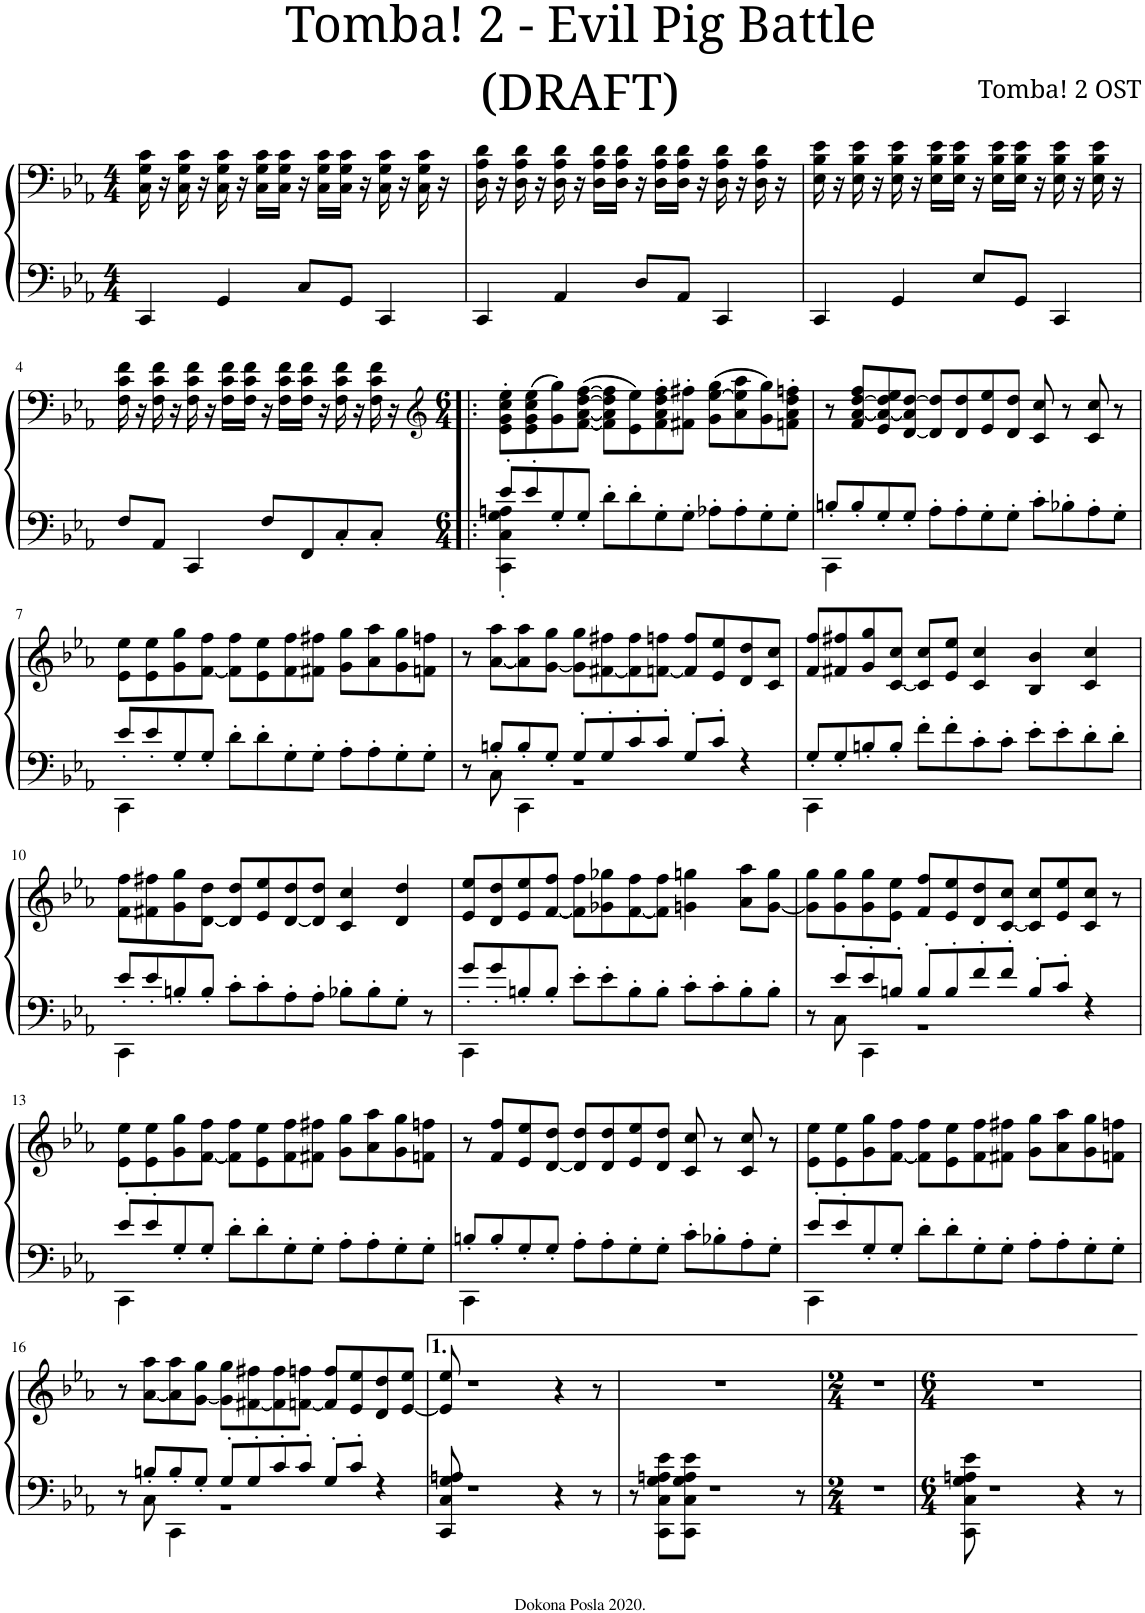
**kern	**kern
*part1	*part1
*staff2	*staff1
*I"Piano	*
*I'Pno.	*
*clefF4	*clefF4
*k[b-e-a-]	*k[b-e-a-]
*M4/4	*M4/4
=1	=1
4CC/	16C\ 16G\ 16c\
.	16r
.	16C\ 16G\ 16c\
.	16r
4GG/	16C\ 16G\ 16c\
.	16r
.	16C\ 16G\ 16c\LL
.	16C\ 16G\ 16c\JJ
8C/L	16r
.	16C\ 16G\ 16c\LL
8GG/J	16C\ 16G\ 16c\JJ
.	16r
4CC/	16C\ 16G\ 16c\
.	16r
.	16C\ 16G\ 16c\
.	16r
=2	=2
4CC/	16D\ 16A-\ 16d\
.	16r
.	16D\ 16A-\ 16d\
.	16r
4AA-/	16D\ 16A-\ 16d\
.	16r
.	16D\ 16A-\ 16d\LL
.	16D\ 16A-\ 16d\JJ
8D/L	16r
.	16D\ 16A-\ 16d\LL
8AA-/J	16D\ 16A-\ 16d\JJ
.	16r
4CC/	16D\ 16A-\ 16d\
.	16r
.	16D\ 16A-\ 16d\
.	16r
=3	=3
4CC/	16E-\ 16B-\ 16e-\
.	16r
.	16E-\ 16B-\ 16e-\
.	16r
4GG/	16E-\ 16B-\ 16e-\
.	16r
.	16E-\ 16B-\ 16e-\LL
.	16E-\ 16B-\ 16e-\JJ
8E-/L	16r
.	16E-\ 16B-\ 16e-\LL
8GG/J	16E-\ 16B-\ 16e-\JJ
.	16r
4CC/	16E-\ 16B-\ 16e-\
.	16r
.	16E-\ 16B-\ 16e-\
.	16r
!!LO:LB:g=z
=4	=4
8F/L	16F\ 16c\ 16f\
.	16r
8AA-/J	16F\ 16c\ 16f\
.	16r
4CC/	16F\ 16c\ 16f\
.	16r
.	16F\ 16c\ 16f\LL
.	16F\ 16c\ 16f\JJ
8F/L	16r
.	16F\ 16c\ 16f\LL
8FF/	16F\ 16c\ 16f\JJ
.	16r
8C'/	16F\ 16c\ 16f\
.	16r
8C'/J	16F\ 16c\ 16f\
.	16r
=5!|:	=5!|:
*	*clefG2
*M6/4	*M6/4
*^	*
8e-'>/L	4CC\' 4C\' 4G\' 4An\'	8e-\' 8g\' 8cc\' 8ee-\'L
8e-'/	.	(8e-\ 8g\ 8cc\ 8ee-\
8G'/	1ryy	8g\ 8gg\)
8G'/J	.	([8f\ [8a-\ [8dd\ [8ff\J
8d'\L	.	8f\] 8a-\] 8dd\] 8ff\]L
8d'\	.	8e-\ 8ee-\)
8G'\	.	8f\' 8a-\' 8dd\' 8ff\'
8G'\J	.	8f#X\' 8ff#X\'J
8A-X'\L	.	(8g\ [8ee-\ 8gg\L
8A-'\	.	8a-\ 8ee-\] 8aa-\
8G'\	4ryy	8g\ 8gg\)
8G'\J	.	8fn\' 8a-\' 8dd\' 8ffn\'J
=6	=6	=6
8Bn'</L	4CC\	8r
8B'</	.	8f/ [8a-/ [8dd/ 8ff/L
8G'/	1ryy	8e-/ 8a-/_ 8dd/] 8ee-/
8G'/J	.	[8d/ 8a-/] [8dd/J
8A-'\L	.	8d/] 8dd/]L
8A-'\	.	8d/ 8dd/
8G'\	.	8e-/ 8ee-/
8G'\J	.	8d/ 8dd/J
8c'\L	.	8c/ 8cc/
8B-X'\	.	8r
8A-'\	4ryy	8c/ 8cc/
8G'\J	.	8r
!!LO:LB:g=z
=7	=7	=7
8e-'</L	4CC\	8e-\ 8ee-\L
8e-'</	.	8e-\ 8ee-\
8G'/	1ryy	8g\ 8gg\
8G'/J	.	[8f\ 8ff\J
8d'\L	.	8f\] 8ff\L
8d'\	.	8e-\ 8ee-\
8G'\	.	8f\ 8ff\
8G'\J	.	8f#X\ 8ff#X\J
8A-'\L	.	8g\ 8gg\L
8A-'\	.	8a-\ 8aa-\
8G'\	4ryy	8g\ 8gg\
8G'\J	.	8fn\ 8ffn\J
=8	=8	=8
8r	8ryy	8r
8Bn'</L	8C\	[8a-\ 8aa-\L
8B'</	4CC\	8a-\] 8aa-\
8G'</J	.	[8g\ 8gg\J
8G'/L	1r	8g\] 8gg\L
8G'/	.	[8f#X\ 8ff#X\
8c'/	.	8f#\] 8ff#\
8c'/J	.	[8fn\ 8ffn\J
8G'/L	.	8f/] 8ff/L
8c'/J	.	8e-/ 8ee-/
4r	.	8d/ 8dd/
.	.	8c/ 8cc/J
=9	=9	=9
8G'</L	4CC\	8f/ 8ff/L
8G'</	.	8f#X/ 8ff#X/
8Bn'/	1ryy	8g/ 8gg/
8B'/J	.	[8c/ 8cc/J
8f'\L	.	8c/] 8cc/L
8f'\	.	8e-/ 8ee-/J
8c'\	.	4c/ 4cc/
8c'\J	.	.
8e-'\L	.	4B-/ 4b-/
8e-'\	.	.
8d'\	4ryy	4c/ 4cc/
8d'\J	.	.
!!LO:LB:g=z
=10	=10	=10
8e-'</L	4CC\	8f\ 8ff\L
8e-'</	.	8f#X\ 8ff#X\
8Bn'/	1ryy	8g\ 8gg\
8B'/J	.	[8d\ 8dd\J
8c'\L	.	8d/] 8dd/L
8c'\	.	8e-/ 8ee-/
8A-'\	.	[8d/ 8dd/
8A-'\J	.	8d/] 8dd/J
8B-X'\L	.	4c/ 4cc/
8B-'\	.	.
8G'\J	4ryy	4d/ 4dd/
8r	.	.
=11	=11	=11
8g'</L	4CC\	8e-/ 8ee-/L
8g'</	.	8d/ 8dd/
8Bn'/	1ryy	8e-/ 8ee-/
8B'/J	.	[8f/ 8ff/J
8e-'\L	.	8f\] 8ff\L
8e-'\	.	8g-X\ 8gg-X\
8B'\	.	[8f\ 8ff\
8B'\J	.	8f\] 8ff\J
8c'\L	.	4gn\ 4ggn\
8c'\	.	.
8B'\	4ryy	8a-\ 8aa-\L
8B'\J	.	[8g\ 8gg\J
=12	=12	=12
8r	8ryy	8g\] 8gg\L
8e-'/L	8C\	8g\ 8gg\
8e-'/	4CC\	8g\ 8gg\
8Bn'/J	.	8e-\ 8ee-\J
8B'/L	1r	8f/ 8ff/L
8B'/	.	8e-/ 8ee-/
8f'/	.	8d/ 8dd/
8f'/J	.	[8c/ 8cc/J
8B'/L	.	8c/] 8cc/L
8c'/J	.	8e-/ 8ee-/
4r	.	8c/ 8cc/J
.	.	8r
!!LO:LB:g=z
=13	=13	=13
8e-'/L	4CC\	8e-\ 8ee-\L
8e-'/	.	8e-\ 8ee-\
8G'/	1ryy	8g\ 8gg\
8G'/J	.	[8f\ 8ff\J
8d'\L	.	8f\] 8ff\L
8d'\	.	8e-\ 8ee-\
8G'\	.	8f\ 8ff\
8G'\J	.	8f#X\ 8ff#X\J
8A-'\L	.	8g\ 8gg\L
8A-'\	.	8a-\ 8aa-\
8G'\	4ryy	8g\ 8gg\
8G'\J	.	8fn\ 8ffn\J
=14	=14	=14
8Bn'</L	4CC\	8r
8B'</	.	8f/ 8ff/L
8G'/	1ryy	8e-/ 8ee-/
8G'/J	.	[8d/ 8dd/J
8A-'\L	.	8d/] 8dd/L
8A-'\	.	8d/ 8dd/
8G'\	.	8e-/ 8ee-/
8G'\J	.	8d/ 8dd/J
8c'\L	.	8c/ 8cc/
8B-X'\	.	8r
8A-'\	4ryy	8c/ 8cc/
8G'\J	.	8r
=15	=15	=15
8e-'/L	4CC\	8e-\ 8ee-\L
8e-'/	.	8e-\ 8ee-\
8G'/	1ryy	8g\ 8gg\
8G'/J	.	[8f\ 8ff\J
8d'\L	.	8f\] 8ff\L
8d'\	.	8e-\ 8ee-\
8G'\	.	8f\ 8ff\
8G'\J	.	8f#X\ 8ff#X\J
8A-'\L	.	8g\ 8gg\L
8A-'\	.	8a-\ 8aa-\
8G'\	4ryy	8g\ 8gg\
8G'\J	.	8fn\ 8ffn\J
!!LO:LB:g=z
=16	=16	=16
8r	8ryy	8r
8Bn'</L	8C\	[8a-\ 8aa-\L
8B'</	4CC\	8a-\] 8aa-\
8G'</J	.	[8g\ 8gg\J
8G'/L	1r	8g\] 8gg\L
8G'/	.	[8f#X\ 8ff#X\
8c'/	.	8f#\] 8ff#\
8c'/J	.	[8fn\ 8ffn\J
8G'/L	.	8f/] 8ff/L
8c'/J	.	8e-/ 8ee-/
4r	.	8d/ 8dd/
.	.	[8e-/ 8ee-/J
*v	*v	*
=17	=17
8CC/ 8C/ 8G/ 8An/	8e-/] 8ee-/
1r	1r
4r	4r
8r	8r
=18	=18
8r	1.r
8CC\ 8C\ 8G\ 8An\ 8e-\L	.
8CC\ 8C\ 8G\ 8A\ 8e-\J	.
1r	.
8r	.
=19	=19
*M2/4	*M2/4
2r	2r
=20	=20
*M6/4	*M6/4
8CC\ 8C\ 8G\ 8An\ 8e-\	1.r
1r	.
4r	.
8r	.
=	=
*-	*-
